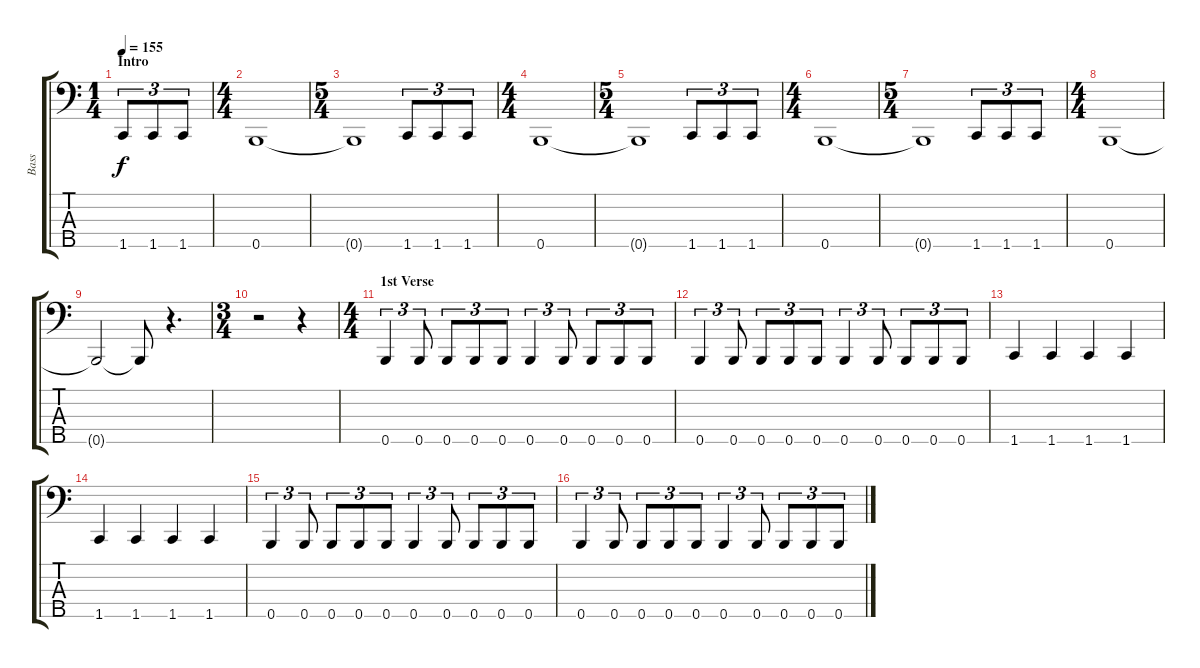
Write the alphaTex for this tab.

\track ("Bass" "Bass") {instrument electricbassfinger}
\staff {score tabs}
\tuning (G2 D2 A1 E1 B0) {hide}
\ts (1 4)
\section ("" "Intro")
\tempo 155
\clef f4
\ks c
1.5.8{tu (3 2) dy f instrument electricbassfinger} 1.5.8{tu (3 2)} 1.5.8{tu (3 2)} |
\ts (4 4)
0.5.1 |
\ts (5 4)
0.5{t}.1 1.5.8{tu (3 2)} 1.5.8{tu (3 2)} 1.5.8{tu (3 2)} |
\ts (4 4)
0.5.1 |
\ts (5 4)
0.5{t}.1 1.5.8{tu (3 2)} 1.5.8{tu (3 2)} 1.5.8{tu (3 2)} |
\ts (4 4)
0.5.1 |
\ts (5 4)
0.5{t}.1 1.5.8{tu (3 2)} 1.5.8{tu (3 2)} 1.5.8{tu (3 2)} |
\ts (4 4)
0.5.1 |
0.5{t}.2 0.5{t}.8 r.4{d} |
\ts (3 4)
r.2 r.4 |
\ts (4 4)
\section ("" "1st Verse")
0.5.4{tu (3 2)} 0.5.8{tu (3 2)} 0.5.8{tu (3 2)} 0.5.8{tu (3 2)} 0.5.8{tu (3 2)} 0.5.4{tu (3 2)} 0.5.8{tu (3 2)} 0.5.8{tu (3 2)} 0.5.8{tu (3 2)} 0.5.8{tu (3 2)} |
0.5.4{tu (3 2)} 0.5.8{tu (3 2)} 0.5.8{tu (3 2)} 0.5.8{tu (3 2)} 0.5.8{tu (3 2)} 0.5.4{tu (3 2)} 0.5.8{tu (3 2)} 0.5.8{tu (3 2)} 0.5.8{tu (3 2)} 0.5.8{tu (3 2)} |
1.5.4 1.5.4 1.5.4 1.5.4 |
1.5.4 1.5.4 1.5.4 1.5.4 |
0.5.4{tu (3 2)} 0.5.8{tu (3 2)} 0.5.8{tu (3 2)} 0.5.8{tu (3 2)} 0.5.8{tu (3 2)} 0.5.4{tu (3 2)} 0.5.8{tu (3 2)} 0.5.8{tu (3 2)} 0.5.8{tu (3 2)} 0.5.8{tu (3 2)} |
0.5.4{tu (3 2)} 0.5.8{tu (3 2)} 0.5.8{tu (3 2)} 0.5.8{tu (3 2)} 0.5.8{tu (3 2)} 0.5.4{tu (3 2)} 0.5.8{tu (3 2)} 0.5.8{tu (3 2)} 0.5.8{tu (3 2)} 0.5.8{tu (3 2)}
